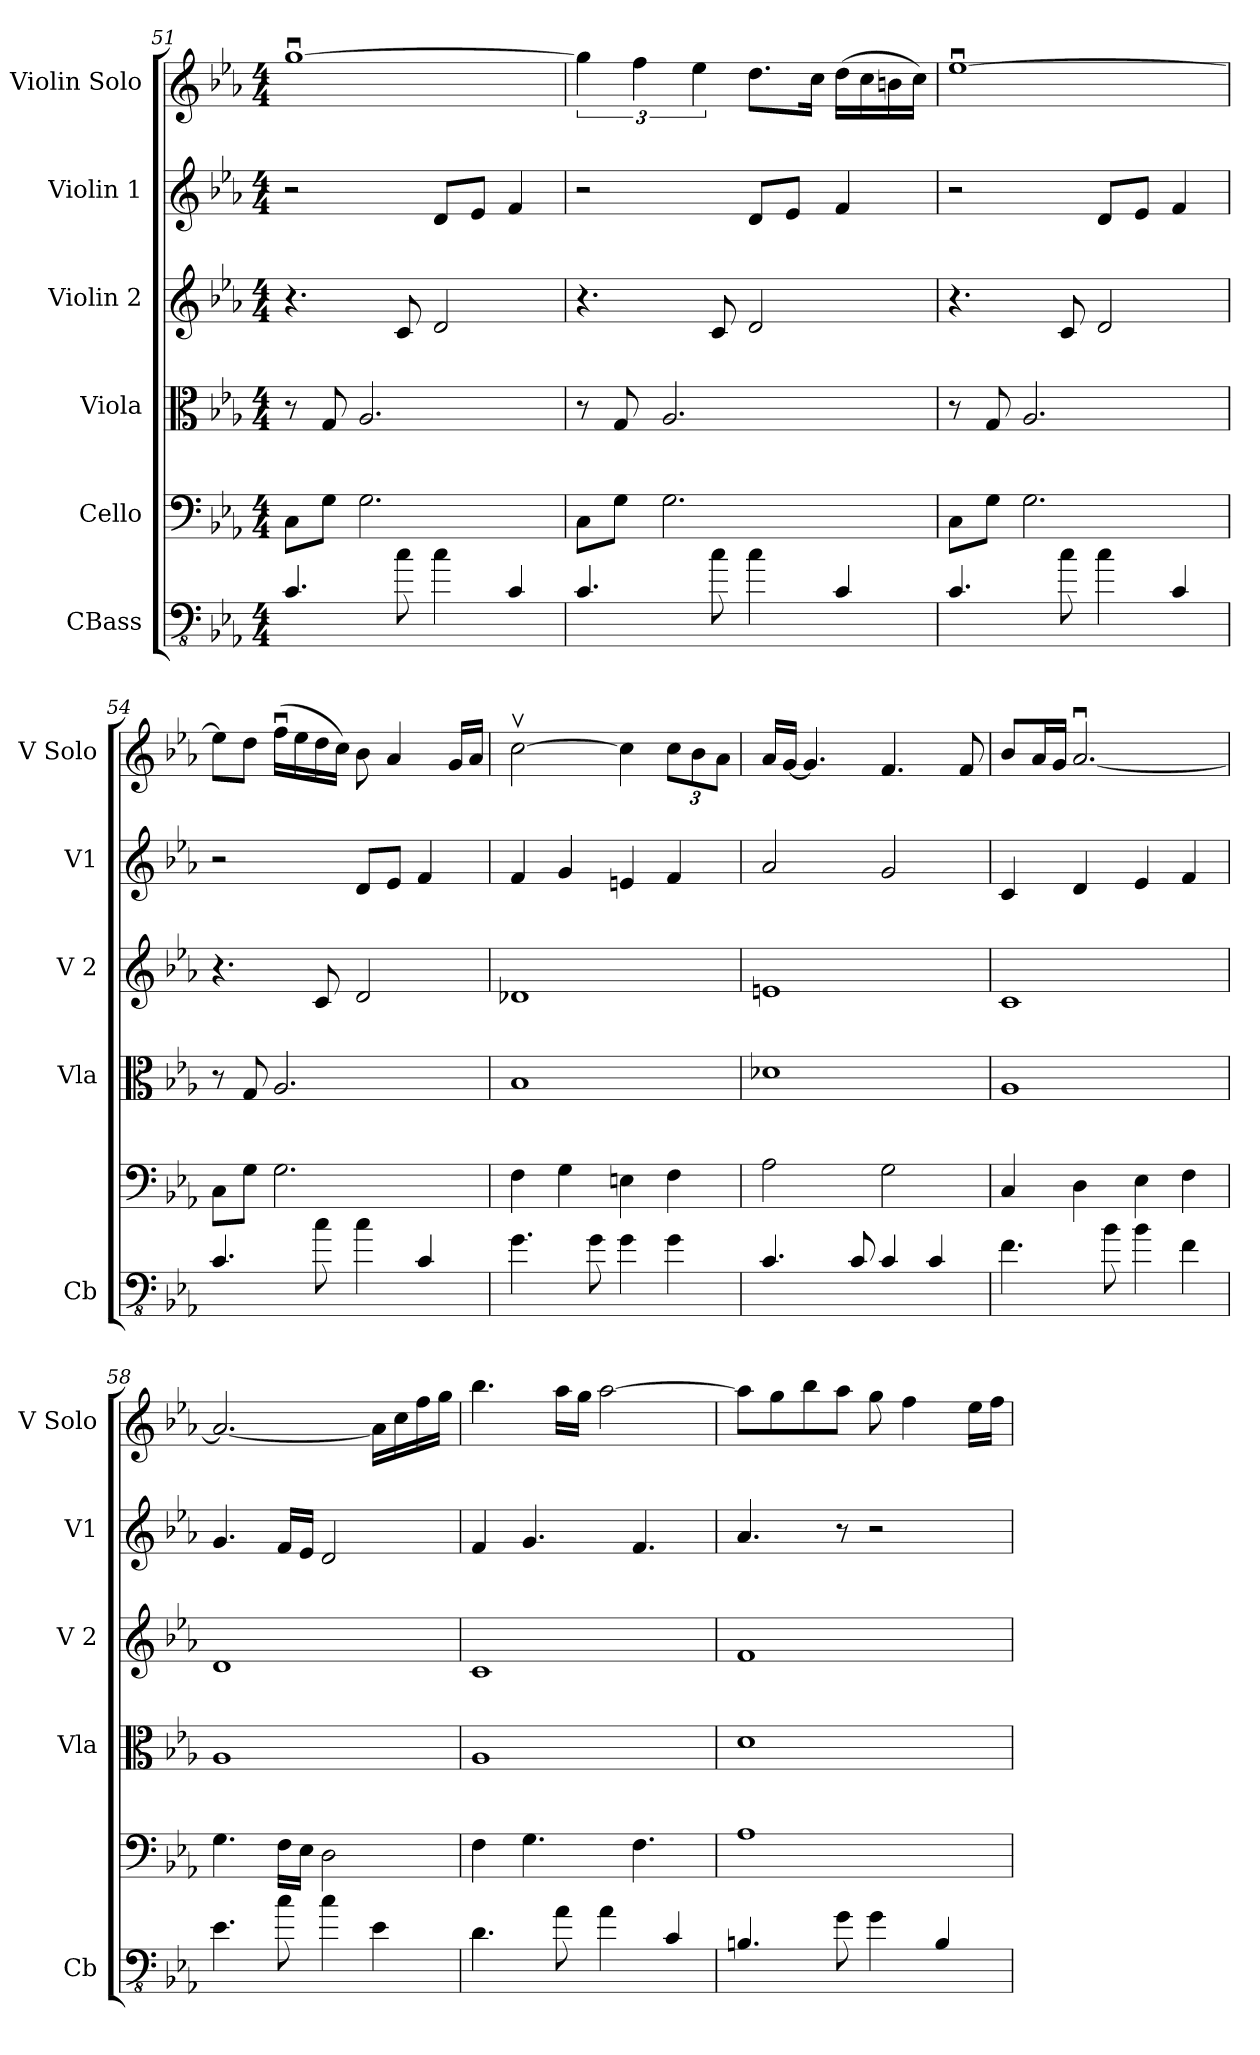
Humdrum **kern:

**kern	**kern	**kern	**kern	**kern	**kern
*part6	*part5	*part4	*part3	*part2	*part1
*staff6	*staff5	*staff4	*staff3	*staff2	*staff1
*I"CBass	*I"Cello	*I"Viola	*I"Violin 2	*I"Violin 1	*I"Violin Solo
*I'Cb	*	*I'Vla	*I'V 2	*I'V1	*I'V Solo
*clefFv4	*clefF4	*clefC3	*clefG2	*clefG2	*clefG2
*ITrd7c12	*	*	*	*	*
*k[b-e-a-]	*k[b-e-a-]	*k[b-e-a-]	*k[b-e-a-]	*k[b-e-a-]	*k[b-e-a-]
*M4/4	*M4/4	*M4/4	*M4/4	*M4/4	*M4/4
=51	=51	=51	=51	=51	=51
4.CC/	8C\L	8r	4.r	2r	[1ggu
.	8G\J	8G/	.	.	.
.	2.G\	2.A-/	.	.	.
8C\	.	.	8c/	.	.
4C\	.	.	2d/	8d/L	.
.	.	.	.	8e-/J	.
4CC/	.	.	.	4f/	.
!!LO:PB:g=z
=52	=52	=52	=52	=52	=52
4.CC/	8C\L	8r	4.r	2r	6gg\]
.	8G\J	8G/	.	.	.
.	.	.	.	.	6ff\
.	2.G\	2.A-/	.	.	.
.	.	.	.	.	6ee-\
8C\	.	.	8c/	.	.
4C\	.	.	2d/	8d/L	8.dd\L
.	.	.	.	8e-/J	.
.	.	.	.	.	16cc\Jk
4CC/	.	.	.	4f/	(16dd\LL
.	.	.	.	.	16cc\
.	.	.	.	.	16bn\
.	.	.	.	.	16cc\JJ)
=53	=53	=53	=53	=53	=53
4.CC/	8C\L	8r	4.r	2r	[1ee-u
.	8G\J	8G/	.	.	.
.	2.G\	2.A-/	.	.	.
8C\	.	.	8c/	.	.
4C\	.	.	2d/	8d/L	.
.	.	.	.	8e-/J	.
4CC/	.	.	.	4f/	.
=54	=54	=54	=54	=54	=54
4.CC/	8C\L	8r	4.r	2r	8ee-\L]
.	8G\J	8G/	.	.	8dd\J
.	2.G\	2.A-/	.	.	(16ffu\LL
.	.	.	.	.	16ee-\
8C\	.	.	8c/	.	16dd\
.	.	.	.	.	16cc\JJ)
4C\	.	.	2d/	8d/L	8b-\
.	.	.	.	8e-/J	4a-/
4CC/	.	.	.	4f/	.
.	.	.	.	.	16g/LL
.	.	.	.	.	16a-/JJ
=55	=55	=55	=55	=55	=55
4.GG\	4F\	1B-	1d-X	4f/	[2ccv\
.	4G\	.	.	4g/	.
8GG\	.	.	.	.	.
4GG\	4En\	.	.	4en/	4cc\]
*	*	*	*	*	*Xbrackettup
4GG\	4F\	.	.	4f/	12cc\L
.	.	.	.	.	12b-\
.	.	.	.	.	12a-\J
=56	=56	=56	=56	=56	=56
4.CC/	2A-\	1d-X	1en	2a-/	16a-/LL
.	.	.	.	.	[16g/JJ
.	.	.	.	.	4.g/]
8CC/	.	.	.	.	.
4CC/	2G\	.	.	2g/	4.f/
4CC/	.	.	.	.	.
.	.	.	.	.	8f/
=57	=57	=57	=57	=57	=57
4.FF\	4C/	1A-	1c	4c/	8b-/L
.	.	.	.	.	16a-/L
.	.	.	.	.	16g/JJ
.	4D\	.	.	4d/	[2.a-u/
8BB-\	.	.	.	.	.
4BB-\	4E-\	.	.	4e-/	.
4FF\	4F\	.	.	4f/	.
!!LO:LB:g=z
=58	=58	=58	=58	=58	=58
4.EE-\	4.G\	1A-	1d	4.g/	2.a-/_
8C\	16F\LL	.	.	16f/LL	.
.	16E-\JJ	.	.	16e-/JJ	.
4C\	2D\	.	.	2d/	.
4EE-\	.	.	.	.	16a-\LL]
.	.	.	.	.	16cc\
.	.	.	.	.	16ff\
.	.	.	.	.	16gg\JJ
=59	=59	=59	=59	=59	=59
4.DD\	4F\	1A-	1c	4f/	4.bb-\
.	4.G\	.	.	4.g/	.
8AA-\	.	.	.	.	16aa-\LL
.	.	.	.	.	16gg\JJ
4AA-\	.	.	.	.	[2aa-\
.	4.F\	.	.	4.f/	.
4CC/	.	.	.	.	.
=60	=60	=60	=60	=60	=60
4.BBBn/	1A-	1d	1f	4.a-/	8aa-\L]
.	.	.	.	.	8gg\
.	.	.	.	.	8bb-\
8GG\	.	.	.	8r	8aa-\J
4GG\	.	.	.	2r	8gg\
.	.	.	.	.	4ff\
4BBB/	.	.	.	.	.
.	.	.	.	.	16ee-\LL
.	.	.	.	.	16ff\JJ
=	=	=	=	=	=
*-	*-	*-	*-	*-	*-
